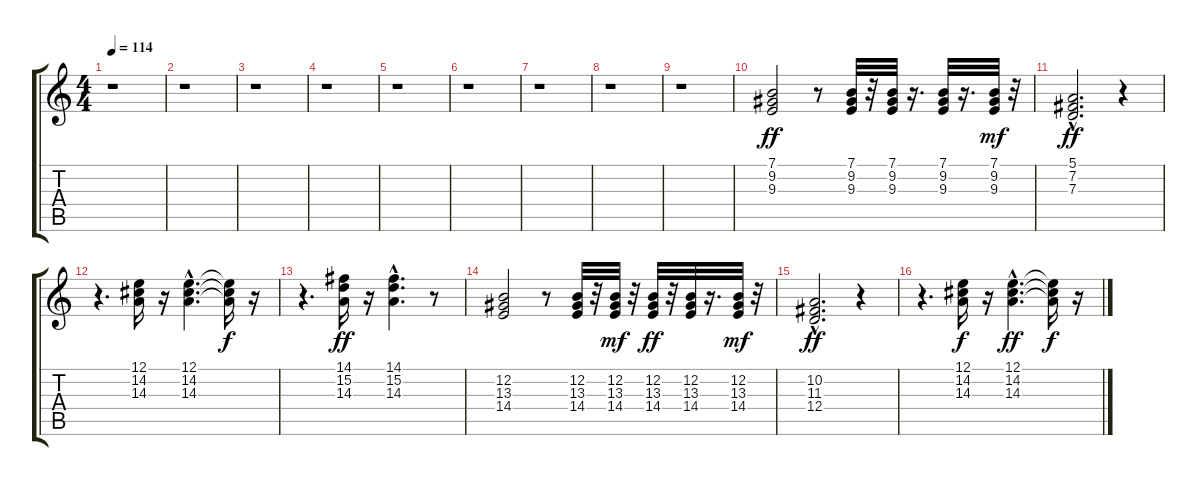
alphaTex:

\track "" {instrument synthbrass1}
\staff {score tabs}
\tuning (E4 B3 G3 D3 A2 E2) {hide}
\ts (4 4)
\tempo 114
\clef g2
\ks c
r.1{dy f} |
r.1 |
r.1 |
r.1 |
r.1 |
r.1 |
r.1 |
r.1 |
r.1 |
(7.1 9.2 9.3).2{dy ff} r.8 (7.1 9.2 9.3).32 r.32 (7.1 9.2 9.3).32 r.16{d} (7.1 9.2 9.3).32 r.16{d} (7.1 9.2 9.3).32{dy mf} r.32 |
(5.1{hac} 7.2{hac} 7.3{hac}).2{d dy ff} r.4 |
r.4{d} (12.1 14.2 14.3).16 r.16 (12.1{hac} 14.2{hac} 14.3{hac}).4{d} (12.1{t} 14.2{t} 14.3{t}).16{dy f} r.16 |
r.4{d} (14.1 15.2 14.3).16{dy ff} r.16 (14.1{hac} 15.2{hac} 14.3{hac}).4{d} r.8 |
(12.2 13.3 14.4).2 r.8 (12.2 13.3 14.4).32 r.32 (12.2 13.3 14.4).32{dy mf} r.32 (12.2 13.3 14.4).32{dy ff} r.32 (12.2 13.3 14.4).32 r.16{d} (12.2 13.3 14.4).32{dy mf} r.32 |
(10.2{hac} 11.3{hac} 12.4{hac}).2{d dy ff} r.4 |
r.4{d} (12.1 14.2 14.3).16{dy f} r.16 (12.1{hac} 14.2{hac} 14.3{hac}).4{d dy ff} (12.1{t} 14.2{t} 14.3{t}).16{dy f} r.16
